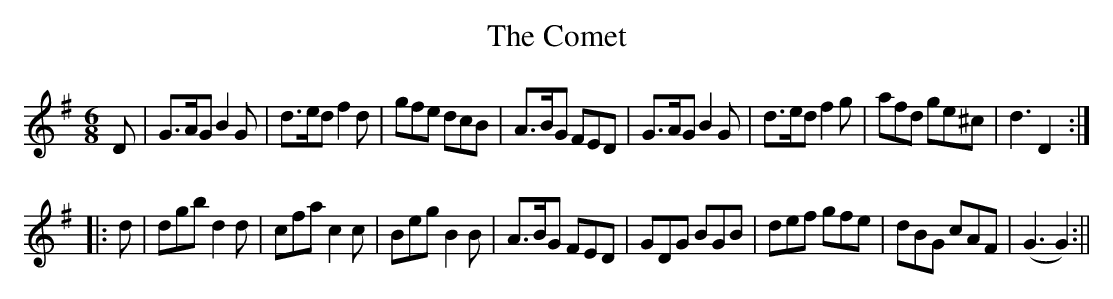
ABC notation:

X:1
T:Comet, The
M:6/8
L:1/8
K:G
D | G>AG B2G | d>ed f2d | gfe dcB | A>BG FED | G>AG B2G | d>ed f2g | afd ge^c | d3 D2 :|
|: d | dgb d2d | cfa c2c | Beg B2B | A>BG FED | GDG BGB | def gfe | dBG cAF | (G3 G2) :||
